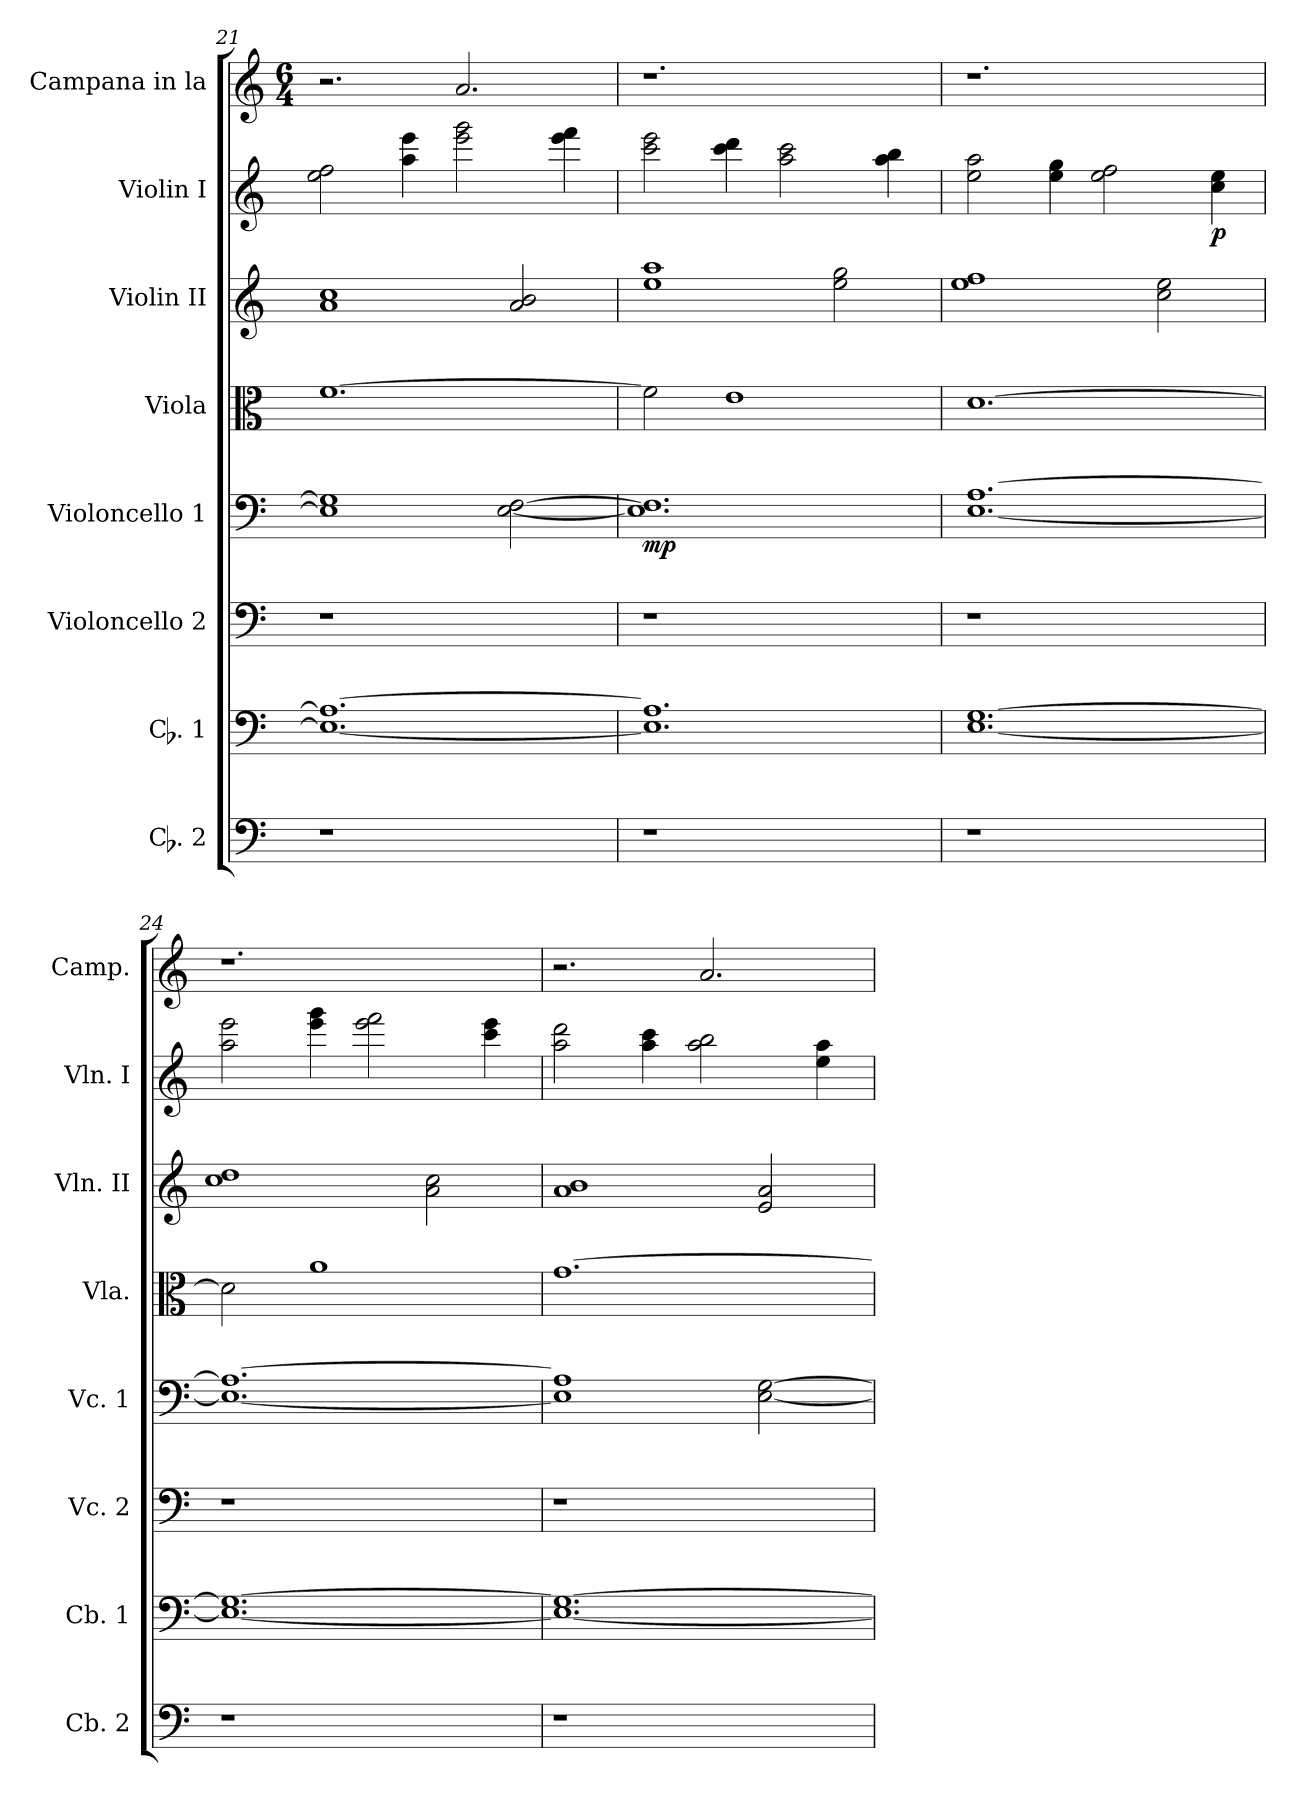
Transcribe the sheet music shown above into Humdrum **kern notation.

**kern	**kern	**kern	**kern	**dynam	**kern	**kern	**kern	**dynam	**kern
*part8	*part7	*part6	*part5	*part5	*part4	*part3	*part2	*part2	*part1
*staff8	*staff7	*staff6	*staff5	*staff5	*staff4	*staff3	*staff2	*staff2	*staff1
*I"Cb. 2	*I"Cb. 1	*I"Violoncello 2	*I"Violoncello 1	*	*I"Viola	*I"Violin II	*I"Violin I	*	*I"Campana in la
*I'Cb. 2	*I'Cb. 1	*I'Vc. 2	*I'Vc. 1	*	*I'Vla.	*I'Vln. II	*I'Vln. I	*	*I'Camp.
*clefF4	*clefF4	*clefF4	*clefF4	*	*clefC3	*clefG2	*clefG2	*	*clefG2
*ITrd7c12	*ITrd7c12	*	*	*	*	*	*	*	*
*k[]	*k[]	*k[]	*k[]	*	*k[]	*k[]	*k[]	*	*k[]
*C:	*C:	*C:	*C:	*	*C:	*C:	*C:	*	*C:
*	*	*	*	*	*	*	*	*	*M6/4
=21	=21	=21	=21	=21	=21	=21	=21	=21	=21
1r	1.AA_> 1.EE_<	1r	1G] 1E]	.	[>1.f	1cc 1a	2ff\ 2ee\	.	2.r
.	.	.	.	.	.	.	4eee\ 4aa\	.	.
.	.	.	.	.	.	.	2ggg\ 2eee\	.	2.a/
2ryy	.	2ryy	[>2F\ [<2E\	.	.	2b/ 2a/	.	.	.
.	.	.	.	.	.	.	4fff\ 4eee\	.	.
=22	=22	=22	=22	=22	=22	=22	=22	=22	=22
!	!	!	!	!LO:DY:b	!	!	!	!	!
1r	1.AA] 1.EE]	1r	1.F] 1.E]	mp	2f\]	1aa 1ee	2eee\ 2ccc\	.	1.r
.	.	.	.	.	1e	.	4ddd\ 4ccc\	.	.
.	.	.	.	.	.	.	2ccc\ 2aa\	.	.
2ryy	.	2ryy	.	.	.	2gg\ 2ee\	.	.	.
.	.	.	.	.	.	.	4bb\ 4aa\	.	.
=23	=23	=23	=23	=23	=23	=23	=23	=23	=23
1r	[>1.GG [<1.EE	1r	[>1.A [<1.E	.	[>1.d	1ff 1ee	2aa\ 2ee\	.	1.r
.	.	.	.	.	.	.	4gg\ 4ee\	.	.
.	.	.	.	.	.	.	2ff\ 2ee\	.	.
2ryy	.	2ryy	.	.	.	2ee\ 2cc\	.	.	.
!	!	!	!	!	!	!	!	!LO:DY:b	!
.	.	.	.	.	.	.	4ee\ 4cc\	p	.
=24	=24	=24	=24	=24	=24	=24	=24	=24	=24
1r	1.GG_> 1.EE_<	1r	1.A_> 1.E_<	.	2d\]	1dd 1cc	2eee\ 2aa\	.	1.r
.	.	.	.	.	1a	.	4ggg\ 4eee\	.	.
.	.	.	.	.	.	.	2fff\ 2eee\	.	.
2ryy	.	2ryy	.	.	.	2cc\ 2a\	.	.	.
.	.	.	.	.	.	.	4eee\ 4ccc\	.	.
=25	=25	=25	=25	=25	=25	=25	=25	=25	=25
1r	1.GG_> 1.EE_<	1r	1A] 1E]	.	[>1.g	1b 1a	2ddd\ 2aa\	.	2.r
.	.	.	.	.	.	.	4ccc\ 4aa\	.	.
.	.	.	.	.	.	.	2bb\ 2aa\	.	2.a/
2ryy	.	2ryy	[>2G\ [<2E\	.	.	2a/ 2e/	.	.	.
.	.	.	.	.	.	.	4aa\ 4ee\	.	.
=	=	=	=	=	=	=	=	=	=
*-	*-	*-	*-	*-	*-	*-	*-	*-	*-
